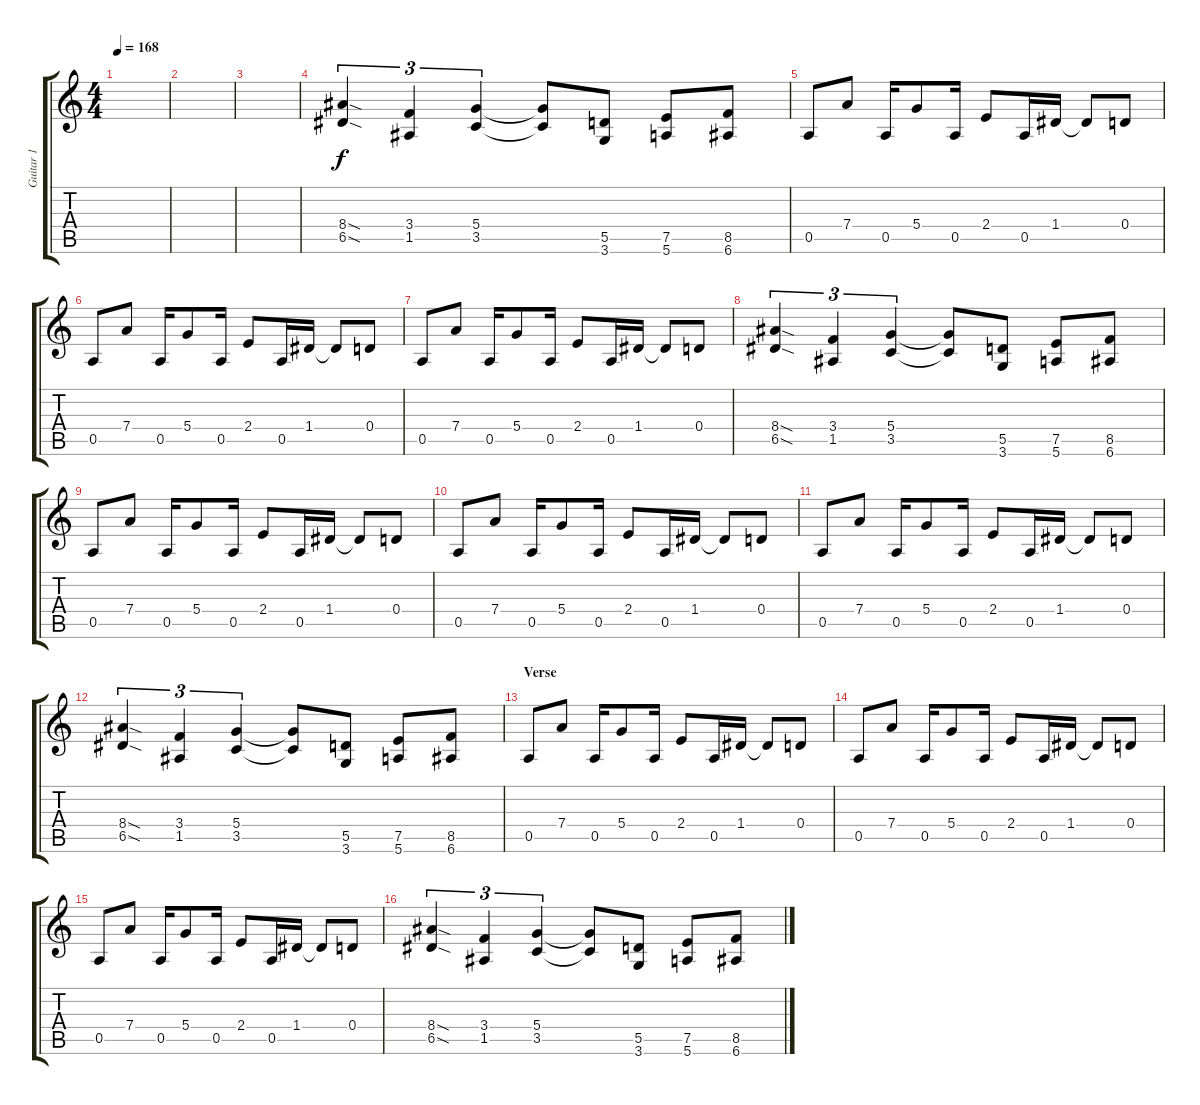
\track ("Guitar 1" "Guitar 1") {instrument distortionguitar}
\staff {score tabs}
\tuning (E4 B3 G3 D3 A2 E2) {hide}
\ts (4 4)
\tempo 168
\clef g2
\ks c
|
|
|
(8.4{sod} 6.5{sod}).4{tu (3 2)} (3.4 1.5).4{tu (3 2)} (5.4 3.5).4{tu (3 2)} (5.4{t} 3.5{t}).8 (5.5 3.6).8 (7.5 5.6).8 (8.5 6.6).8 |
0.5.8 7.4.8 0.5.16 5.4.8 0.5.16 2.4.8 0.5.16 1.4.16 1.4{t}.8 0.4.8 |
0.5.8 7.4.8 0.5.16 5.4.8 0.5.16 2.4.8 0.5.16 1.4.16 1.4{t}.8 0.4.8 |
0.5.8 7.4.8 0.5.16 5.4.8 0.5.16 2.4.8 0.5.16 1.4.16 1.4{t}.8 0.4.8 |
(8.4{sod} 6.5{sod}).4{tu (3 2)} (3.4 1.5).4{tu (3 2)} (5.4 3.5).4{tu (3 2)} (5.4{t} 3.5{t}).8 (5.5 3.6).8 (7.5 5.6).8 (8.5 6.6).8 |
0.5.8 7.4.8 0.5.16 5.4.8 0.5.16 2.4.8 0.5.16 1.4.16 1.4{t}.8 0.4.8 |
0.5.8 7.4.8 0.5.16 5.4.8 0.5.16 2.4.8 0.5.16 1.4.16 1.4{t}.8 0.4.8 |
0.5.8 7.4.8 0.5.16 5.4.8 0.5.16 2.4.8 0.5.16 1.4.16 1.4{t}.8 0.4.8 |
(8.4{sod} 6.5{sod}).4{tu (3 2)} (3.4 1.5).4{tu (3 2)} (5.4 3.5).4{tu (3 2)} (5.4{t} 3.5{t}).8 (5.5 3.6).8 (7.5 5.6).8 (8.5 6.6).8 |
\section ("" "Verse")
0.5.8 7.4.8 0.5.16 5.4.8 0.5.16 2.4.8 0.5.16 1.4.16 1.4{t}.8 0.4.8 |
0.5.8 7.4.8 0.5.16 5.4.8 0.5.16 2.4.8 0.5.16 1.4.16 1.4{t}.8 0.4.8 |
0.5.8 7.4.8 0.5.16 5.4.8 0.5.16 2.4.8 0.5.16 1.4.16 1.4{t}.8 0.4.8 |
(8.4{sod} 6.5{sod}).4{tu (3 2)} (3.4 1.5).4{tu (3 2)} (5.4 3.5).4{tu (3 2)} (5.4{t} 3.5{t}).8 (5.5 3.6).8 (7.5 5.6).8 (8.5 6.6).8
